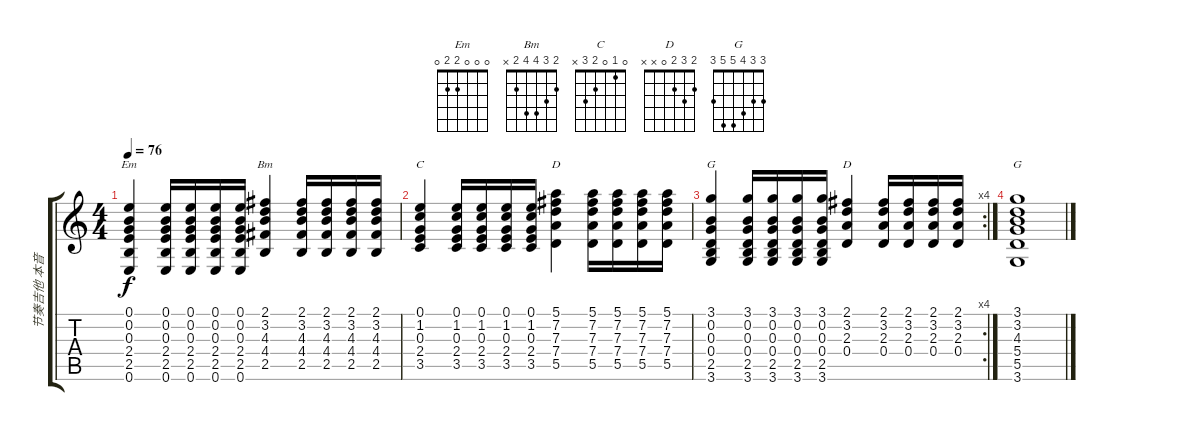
\track ("节奏吉他 本音" "节奏吉他 本音") {instrument electricguitarclean}
\staff {score tabs}
\tuning (E4 B3 G3 D3 A2 E2) {hide}
\chord ("Em" 0 0 0 2 2 0)
\chord ("Bm" 2 3 4 4 2 x)
\chord ("C" 0 1 0 2 3 x)
\chord ("D" 5 7 7 7 5 x) {firstfret 5}
\chord ("G" 3 0 0 0 2 3)
\chord ("D" 2 3 2 0 x x)
\chord ("G" 3 3 4 5 5 3)
\ts (4 4)
\tempo 76
\clef g2
\ks c
(0.1 0.2 0.3 2.4 2.5 0.6).4{ch "Em" dy f} (0.1 0.2 0.3 2.4 2.5 0.6).16 (0.1 0.2 0.3 2.4 2.5 0.6).16 (0.1 0.2 0.3 2.4 2.5 0.6).16 (0.1 0.2 0.3 2.4 2.5 0.6).16 (2.1 3.2 4.3 4.4 2.5).4{ch "Bm"} (2.1 3.2 4.3 4.4 2.5).16 (2.1 3.2 4.3 4.4 2.5).16 (2.1 3.2 4.3 4.4 2.5).16 (2.1 3.2 4.3 4.4 2.5).16 |
(0.1 1.2 0.3 2.4 3.5).4{ch "C"} (0.1 1.2 0.3 2.4 3.5).16 (0.1 1.2 0.3 2.4 3.5).16 (0.1 1.2 0.3 2.4 3.5).16 (0.1 1.2 0.3 2.4 3.5).16 (5.1 7.2 7.3 7.4 5.5).4{ch "D"} (5.1 7.2 7.3 7.4 5.5).16 (5.1 7.2 7.3 7.4 5.5).16 (5.1 7.2 7.3 7.4 5.5).16 (5.1 7.2 7.3 7.4 5.5).16 |
\rc 4
(3.1 0.2 0.3 0.4 2.5 3.6).4{ch "G"} (3.1 0.2 0.3 0.4 2.5 3.6).16 (3.1 0.2 0.3 0.4 2.5 3.6).16 (3.1 0.2 0.3 0.4 2.5 3.6).16 (3.1 0.2 0.3 0.4 2.5 3.6).16 (2.1 3.2 2.3 0.4).4{ch "D"} (2.1 3.2 2.3 0.4).16 (2.1 3.2 2.3 0.4).16 (2.1 3.2 2.3 0.4).16 (2.1 3.2 2.3 0.4).16 |
(3.1 3.2 4.3 5.4 5.5 3.6).1{ch "G"}
